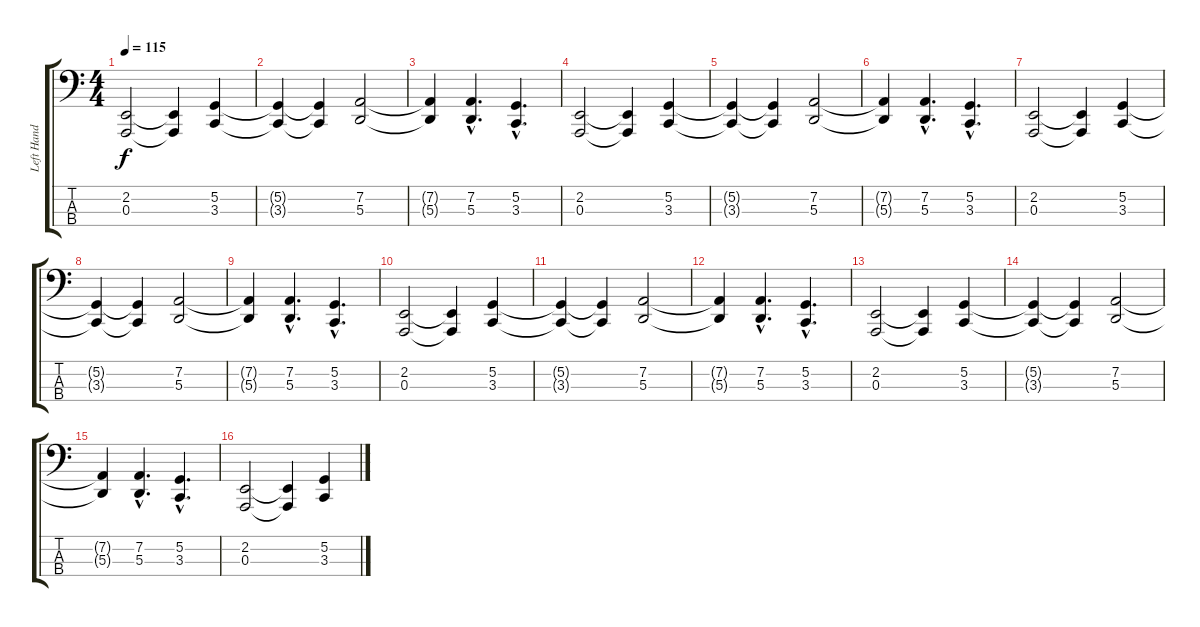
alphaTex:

\track ("Left Hand Piano" "Left Hand ") {instrument acousticgrandpiano}
\staff {score tabs}
\tuning (G2 D2 A1 E1) {hide}
\ts (4 4)
\tempo 115
\clef f4
\ks c
(2.2 0.3).2{dy f} (2.2{t} 0.3{t}).4 (5.2 3.3).4 |
(5.2{t} 3.3{t}).4 (5.2{t} 3.3{t}).4 (7.2 5.3).2 |
(7.2{t} 5.3{t}).4 (7.2{hac} 5.3{hac}).4{d} (5.2{hac} 3.3{hac}).4{d} |
(2.2 0.3).2 (2.2{t} 0.3{t}).4 (5.2 3.3).4 |
(5.2{t} 3.3{t}).4 (5.2{t} 3.3{t}).4 (7.2 5.3).2 |
(7.2{t} 5.3{t}).4 (7.2{hac} 5.3{hac}).4{d} (5.2{hac} 3.3{hac}).4{d} |
(2.2 0.3).2 (2.2{t} 0.3{t}).4 (5.2 3.3).4 |
(5.2{t} 3.3{t}).4 (5.2{t} 3.3{t}).4 (7.2 5.3).2 |
(7.2{t} 5.3{t}).4 (7.2{hac} 5.3{hac}).4{d} (5.2{hac} 3.3{hac}).4{d} |
(2.2 0.3).2 (2.2{t} 0.3{t}).4 (5.2 3.3).4 |
(5.2{t} 3.3{t}).4 (5.2{t} 3.3{t}).4 (7.2 5.3).2 |
(7.2{t} 5.3{t}).4 (7.2{hac} 5.3{hac}).4{d} (5.2{hac} 3.3{hac}).4{d} |
(2.2 0.3).2 (2.2{t} 0.3{t}).4 (5.2 3.3).4 |
(5.2{t} 3.3{t}).4 (5.2{t} 3.3{t}).4 (7.2 5.3).2 |
(7.2{t} 5.3{t}).4 (7.2{hac} 5.3{hac}).4{d} (5.2{hac} 3.3{hac}).4{d} |
(2.2 0.3).2 (2.2{t} 0.3{t}).4 (5.2 3.3).4
